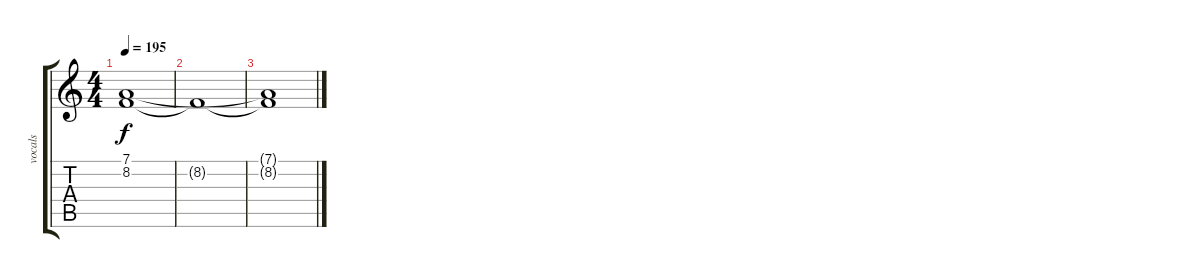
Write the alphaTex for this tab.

\track ("vocals" "vocals") {instrument oboe}
\staff {score tabs}
\tuning (D4 A3 F3 C3 G2 D2) {hide}
\ts (4 4)
\tempo 195
\clef g2
\ks c
(7.1{t} 8.2{t}).1{dy f} |
8.2{t}.1 |
(7.1{t} 8.2{t}).1
